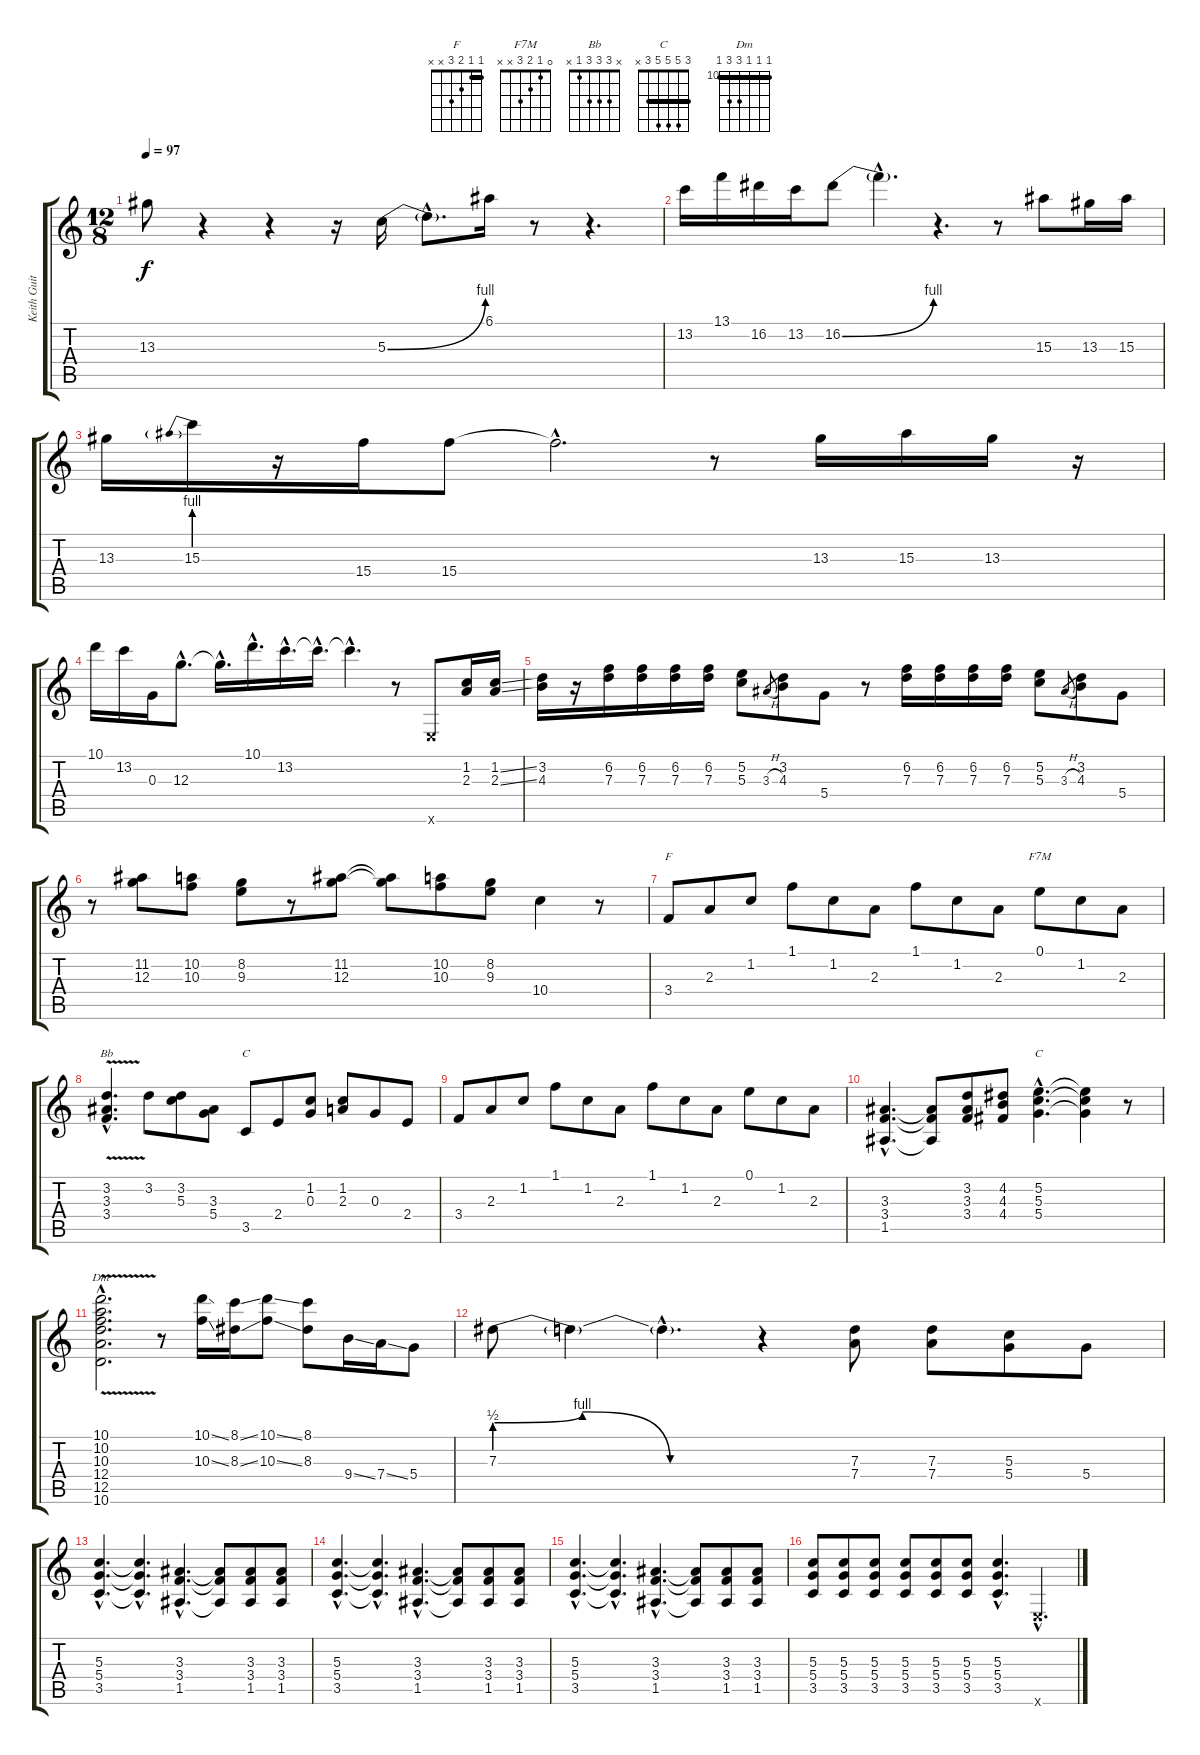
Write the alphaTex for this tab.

\track ("Keith Guitar" "Keith Guit") {instrument electricguitarjazz}
\staff {score tabs}
\tuning (E4 B3 G3 D3 A2 E2) {hide}
\chord ("F" 1 1 2 3 x x) {barre 1}
\chord ("F7M" 0 1 2 3 x x)
\chord ("Bb" x 3 3 3 1 x)
\chord ("C" 0 1 0 2 3 x)
\chord ("C" 3 5 5 5 3 x) {barre 3}
\chord ("Dm" 10 10 10 12 12 10) {firstfret 10 barre 10}
\ts (12 8)
\tempo 97
\clef g2
\ks c
13.3.8{dy f} r.4 r.4 r.16 5.3{be (bend 0 0 60 4)}.16 5.3{hac t}.8{d} 6.1.16 r.8 r.4{d} |
13.2.16 13.1.16 16.2.16 13.2.16 16.2{be (bend 0 0 60 4)}.8 16.2{hac t}.4{d} r.4{d} r.8 15.3.8 13.3.16 15.3.16 |
13.3.16 15.3{be (prebend 0 4 60 4)}.16 r.16 15.4.16 15.4.8 15.4{hac t}.2{d} r.8 13.3.16 15.3.16 13.3.16 r.16 |
10.1.16 13.2.16 0.3.16 12.3{hac}.8{d} 12.3{hac t}.16{d} 10.1{hac}.16{d} 13.2{hac}.16{d} 13.2{hac t}.16{d} 13.2{hac t}.4{d} r.8 0.6{x}.8 (1.2 2.3).16 (1.2{ss} 2.3{ss}).16 |
(3.2 4.3).16 r.16 (6.2 7.3).16 (6.2 7.3).16 (6.2 7.3).16 (6.2 7.3).16 (5.2 5.3).8 3.3{h}.8{gr} (3.2 4.3).8 5.4.8 r.8 (6.2 7.3).16 (6.2 7.3).16 (6.2 7.3).16 (6.2 7.3).16 (5.2 5.3).8 3.3{h}.8{gr} (3.2 4.3).8 5.4.8 |
r.8 (11.2 12.3).8 (10.2 10.3).8 (8.2 9.3).8 r.8 (11.2 12.3).8 (11.2{t} 12.3{t}).8 (10.2 10.3).8 (8.2 9.3).8 10.4.4 r.8 |
3.4.8{ch "F"} 2.3.8 1.2.8 1.1.8 1.2.8 2.3.8 1.1.8 1.2.8 2.3.8 0.1.8{ch "F7M"} 1.2.8 2.3.8 |
(3.2{v hac} 3.3{v hac} 3.4{v hac}).4{d ch "Bb"} 3.2.8 (3.2 5.3).8 (3.3 5.4).8 3.5.8{ch "C"} 2.4.8 (1.2 0.3).8 (1.2 2.3).8 0.3.8 2.4.8 |
3.4.8 2.3.8 1.2.8 1.1.8 1.2.8 2.3.8 1.1.8 1.2.8 2.3.8 0.1.8 1.2.8 2.3.8 |
(3.3{hac} 3.4{hac} 1.5{hac}).4{d} (3.3{t} 3.4{t} 1.5{t}).8 (3.2 3.3 3.4).8 (4.2 4.3 4.4).8 (5.2{hac} 5.3{hac} 5.4{hac}).4{d ch "C"} (5.2{t} 5.3{t} 5.4{t}).4 r.8 |
(10.1{v hac} 10.2{v hac} 10.3{v hac} 12.4{v hac} 12.5{v hac} 10.6{v hac}).2{d ch "Dm"} r.8 (10.1{ss} 10.3{ss}).16 (8.1{ss} 8.3{ss}).16 (10.1{ss} 10.3{ss}).8 (8.1 8.3).8 9.4{ss}.16 7.4{ss}.16 5.4.8 |
7.3{be (custom 0 2 20 4 40 0 60 0)}.8 7.3{t}.4 7.3{hac t}.4{d} r.4 (7.3 7.4).8 (7.3 7.4).8 (5.3 5.4).8 5.4.8 |
(5.3{hac} 5.4{hac} 3.5{hac}).4{d} (5.3{hac t} 5.4{hac t} 3.5{hac t}).4{d} (3.3{hac} 3.4{hac} 1.5{hac}).4{d} (3.3{t} 3.4{t} 1.5{t}).8 (3.3 3.4 1.5).8 (3.3 3.4 1.5).8 |
(5.3{hac} 5.4{hac} 3.5{hac}).4{d} (5.3{hac t} 5.4{hac t} 3.5{hac t}).4{d} (3.3{hac} 3.4{hac} 1.5{hac}).4{d} (3.3{t} 3.4{t} 1.5{t}).8 (3.3 3.4 1.5).8 (3.3 3.4 1.5).8 |
(5.3{hac} 5.4{hac} 3.5{hac}).4{d} (5.3{hac t} 5.4{hac t} 3.5{hac t}).4{d} (3.3{hac} 3.4{hac} 1.5{hac}).4{d} (3.3{t} 3.4{t} 1.5{t}).8 (3.3 3.4 1.5).8 (3.3 3.4 1.5).8 |
(5.3 5.4 3.5).8 (5.3 5.4 3.5).8 (5.3 5.4 3.5).8 (5.3 5.4 3.5).8 (5.3 5.4 3.5).8 (5.3 5.4 3.5).8 (5.3{hac} 5.4{hac} 3.5{hac}).4{d} 0.6{hac x}.4{d}
